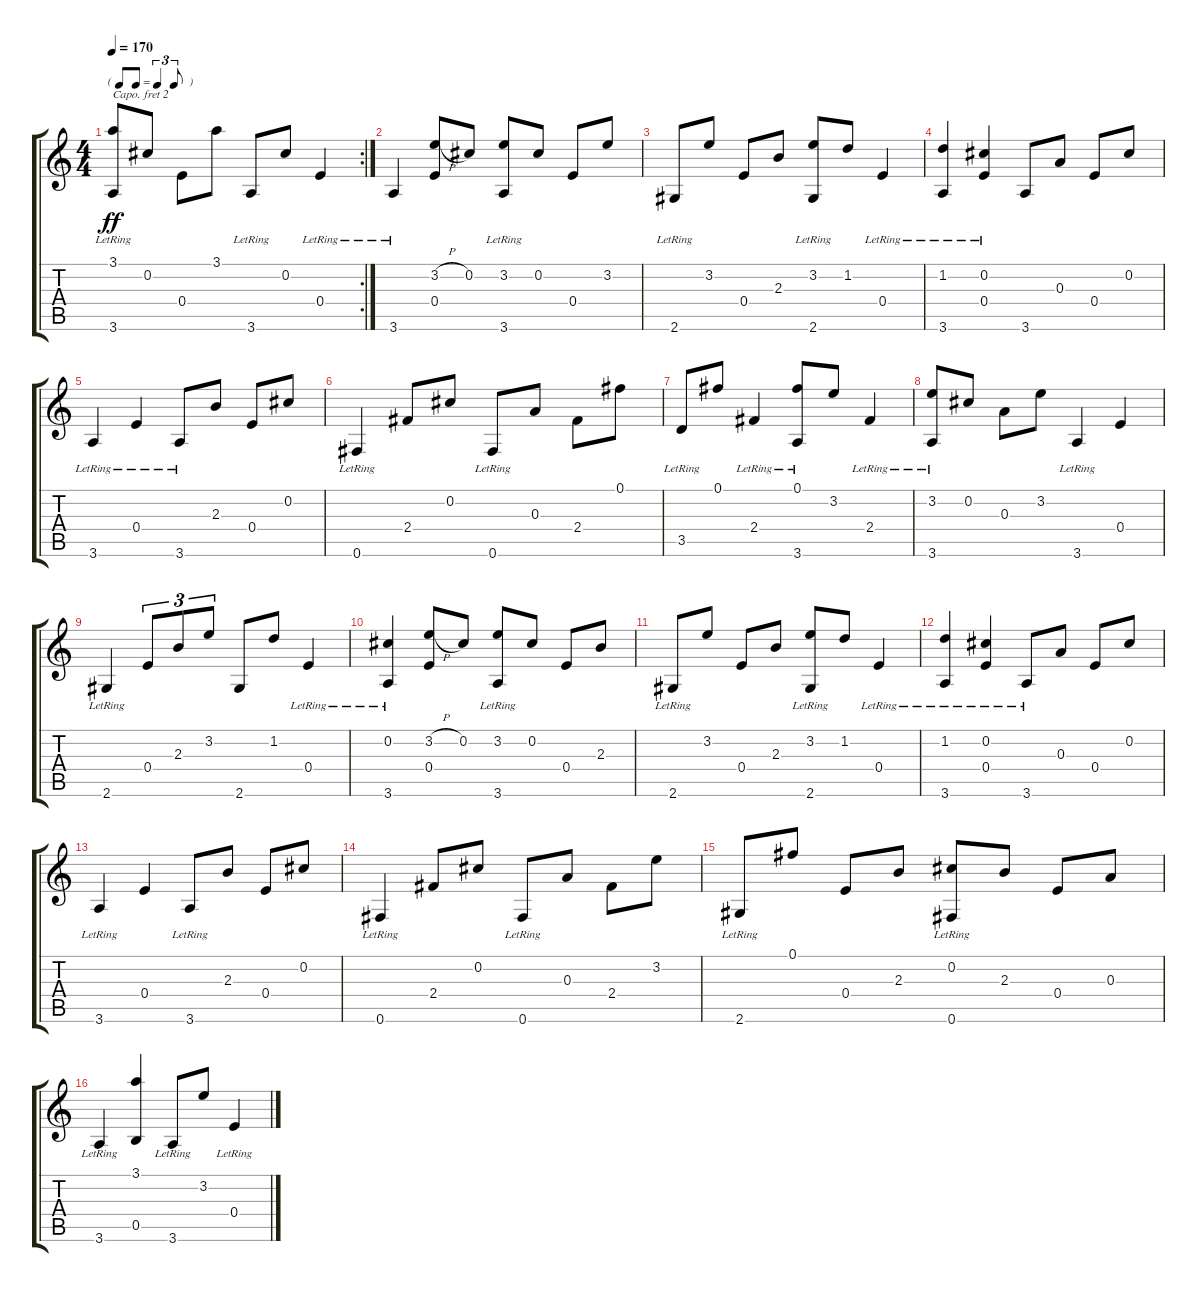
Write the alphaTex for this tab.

\track "" {instrument electricbasspick}
\staff {score tabs}
\capo 2
\tuning (E4 B3 G3 D3 A2 E2) {hide}
\rc 2
\ts (4 4)
\tf triplet8th
\tempo 170
\clef g2
\ks c
(3.1 3.6{lr}).8{dy ff} 0.2.8 0.4.8 3.1.8 3.6{lr}.8 0.2.8 0.4{lr}.4 |
3.6{lr}.4 (3.2{h} 0.4).8 0.2.8 (3.2 3.6{lr}).8 0.2.8 0.4.8 3.2.8 |
2.6{lr}.8 3.2.8 0.4.8 2.3.8 (3.2 2.6{lr}).8 1.2.8 0.4{lr}.4 |
(1.2 3.6{lr}).4 (0.2 0.4{lr}).4 3.6.8 0.3.8 0.4.8 0.2.8 |
3.6{lr}.4 0.4{lr}.4 3.6{lr}.8 2.3.8 0.4.8 0.2.8 |
0.6{lr}.4 2.4.8 0.2.8 0.6{lr}.8 0.3.8 2.4.8 0.1.8 |
3.5{lr}.8 0.1.8 2.4{lr}.4 (0.1 3.6{lr}).8 3.2.8 2.4{lr}.4 |
(3.2 3.6{lr}).8 0.2.8 0.3.8 3.2.8 3.6{lr}.4 0.4.4 |
2.6{lr}.4 0.4.8{tu (3 2)} 2.3.8{tu (3 2)} 3.2.8{tu (3 2)} 2.6.8 1.2.8 0.4{lr}.4 |
(0.2 3.6{lr}).4 (3.2{h} 0.4).8 0.2.8 (3.2 3.6{lr}).8 0.2.8 0.4.8 2.3.8 |
2.6{lr}.8 3.2.8 0.4.8 2.3.8 (3.2 2.6{lr}).8 1.2.8 0.4{lr}.4 |
(1.2 3.6{lr}).4 (0.2 0.4{lr}).4 3.6{lr}.8 0.3.8 0.4.8 0.2.8 |
3.6{lr}.4 0.4.4 3.6{lr}.8 2.3.8 0.4.8 0.2.8 |
0.6{lr}.4 2.4.8 0.2.8 0.6{lr}.8 0.3.8 2.4.8 3.2.8 |
2.6{lr}.8 0.1.8 0.4.8 2.3.8 (0.2 0.6{lr}).8 2.3.8 0.4.8 0.3.8 |
3.6{lr}.4 (3.1 0.5).4 3.6{lr}.8 3.2.8 0.4{lr}.4
